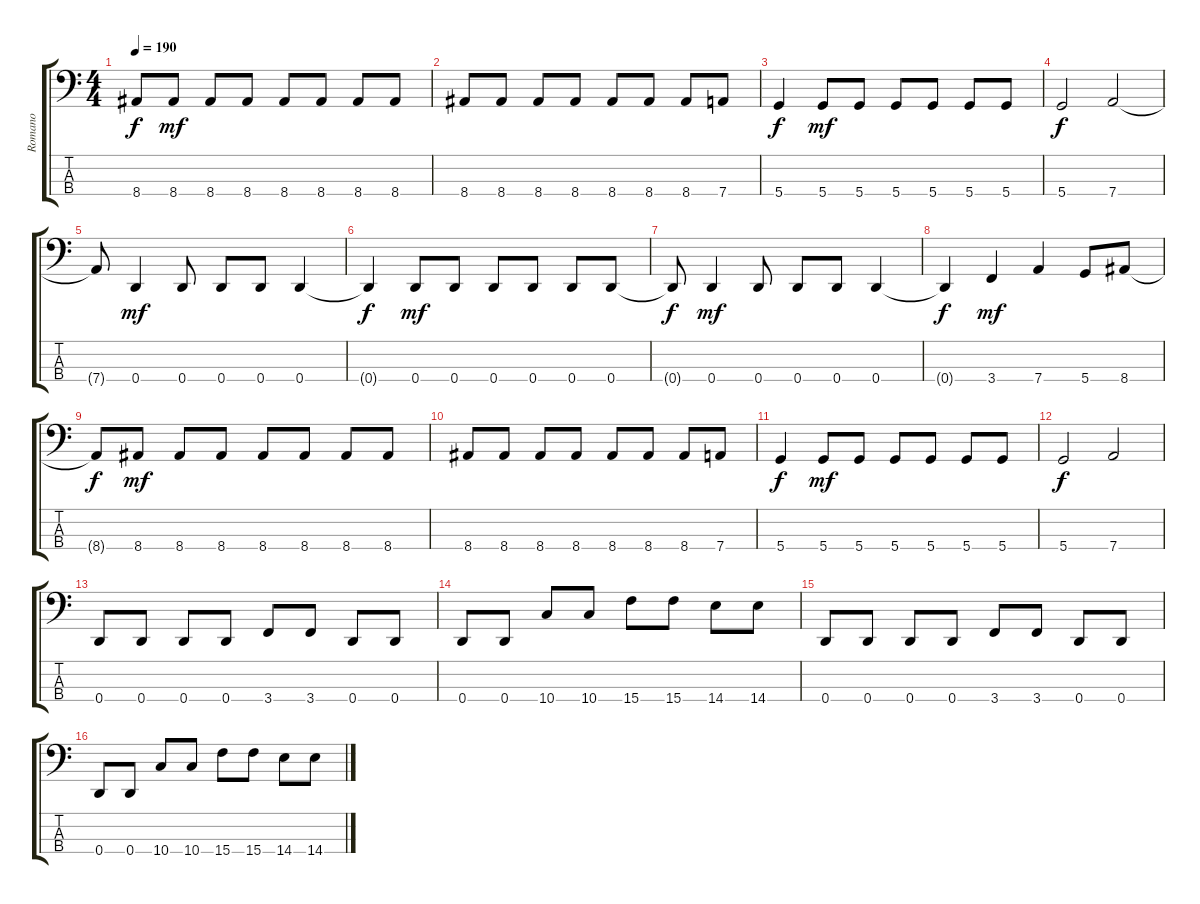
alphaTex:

\track ("Romano" "Romano") {instrument electricbasspick}
\staff {score tabs}
\tuning (F2 C2 G1 D1) {hide}
\ts (4 4)
\tempo 190
\clef f4
\ks c
8.4{t}.8{dy f} 8.4.8{dy mf} 8.4.8 8.4.8 8.4.8 8.4.8 8.4.8 8.4.8 |
8.4.8 8.4.8 8.4.8 8.4.8 8.4.8 8.4.8 8.4.8 7.4.8 |
5.4.4{dy f} 5.4.8{dy mf} 5.4.8 5.4.8 5.4.8 5.4.8 5.4.8 |
5.4.2{dy f} 7.4.2 |
7.4{t}.8 0.4.4{dy mf} 0.4.8 0.4.8 0.4.8 0.4.4 |
0.4{t}.4{dy f} 0.4.8{dy mf} 0.4.8 0.4.8 0.4.8 0.4.8 0.4.8 |
0.4{t}.8{dy f} 0.4.4{dy mf} 0.4.8 0.4.8 0.4.8 0.4.4 |
0.4{t}.4{dy f} 3.4.4{dy mf} 7.4.4 5.4.8 8.4.8 |
8.4{t}.8{dy f} 8.4.8{dy mf} 8.4.8 8.4.8 8.4.8 8.4.8 8.4.8 8.4.8 |
8.4.8 8.4.8 8.4.8 8.4.8 8.4.8 8.4.8 8.4.8 7.4.8 |
5.4.4{dy f} 5.4.8{dy mf} 5.4.8 5.4.8 5.4.8 5.4.8 5.4.8 |
5.4.2{dy f} 7.4.2 |
0.4.8 0.4.8 0.4.8 0.4.8 3.4.8 3.4.8 0.4.8 0.4.8 |
0.4.8 0.4.8 10.4.8 10.4.8 15.4.8 15.4.8 14.4.8 14.4.8 |
0.4.8 0.4.8 0.4.8 0.4.8 3.4.8 3.4.8 0.4.8 0.4.8 |
0.4.8 0.4.8 10.4.8 10.4.8 15.4.8 15.4.8 14.4.8 14.4.8
